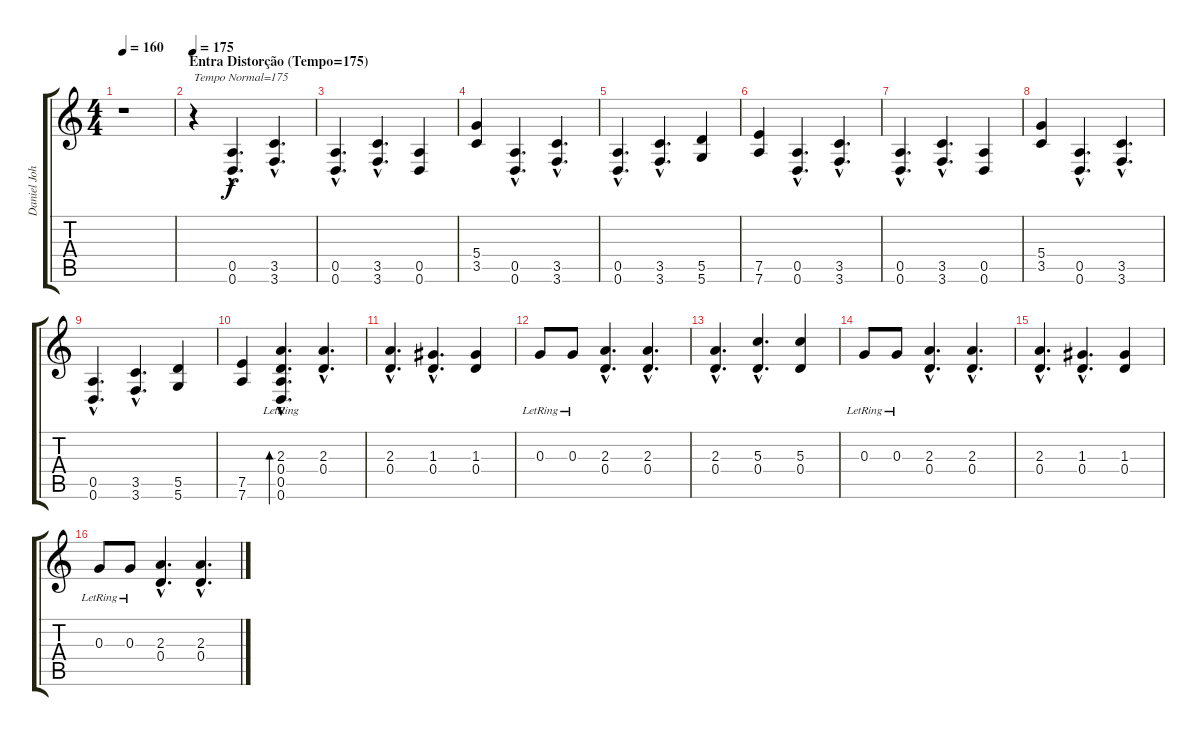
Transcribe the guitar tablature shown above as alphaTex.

\track ("Daniel Johns" "Daniel Joh") {instrument distortionguitar}
\staff {score tabs}
\tuning (E4 B3 G3 D3 A2 D2) {hide}
\ts (4 4)
\tempo 160
\clef g2
\ks c
r.1{dy f} |
\section ("" "Entra Distorção (Tempo=175)")
\tempo 175
r.4{txt "Tempo Normal=175"} (0.5{hac} 0.6{hac}).4{d} (3.5{hac} 3.6{hac}).4{d} |
(0.5{hac} 0.6{hac}).4{d} (3.5{hac} 3.6{hac}).4{d} (0.5 0.6).4 |
(5.4 3.5).4 (0.5{hac} 0.6{hac}).4{d} (3.5{hac} 3.6{hac}).4{d} |
(0.5{hac} 0.6{hac}).4{d} (3.5{hac} 3.6{hac}).4{d} (5.5 5.6).4 |
(7.5 7.6).4 (0.5{hac} 0.6{hac}).4{d} (3.5{hac} 3.6{hac}).4{d} |
(0.5{hac} 0.6{hac}).4{d} (3.5{hac} 3.6{hac}).4{d} (0.5 0.6).4 |
(5.4 3.5).4 (0.5{hac} 0.6{hac}).4{d} (3.5{hac} 3.6{hac}).4{d} |
(0.5{hac} 0.6{hac}).4{d} (3.5{hac} 3.6{hac}).4{d} (5.5 5.6).4 |
(7.5 7.6).4 (2.3{hac} 0.4{hac} 0.5{hac lr} 0.6{hac lr}).4{d bd 120} (2.3{hac} 0.4{hac}).4{d} |
(2.3{hac} 0.4{hac}).4{d} (1.3{hac} 0.4{hac}).4{d} (1.3 0.4).4 |
0.3{lr}.8 0.3{lr}.8 (2.3{hac} 0.4{hac}).4{d} (2.3{hac} 0.4{hac}).4{d} |
(2.3{hac} 0.4{hac}).4{d} (5.3{hac} 0.4{hac}).4{d} (5.3 0.4).4 |
0.3{lr}.8 0.3{lr}.8 (2.3{hac} 0.4{hac}).4{d} (2.3{hac} 0.4{hac}).4{d} |
(2.3{hac} 0.4{hac}).4{d} (1.3{hac} 0.4{hac}).4{d} (1.3 0.4).4 |
0.3{lr}.8 0.3{lr}.8 (2.3{hac} 0.4{hac}).4{d} (2.3{hac} 0.4{hac}).4{d}
